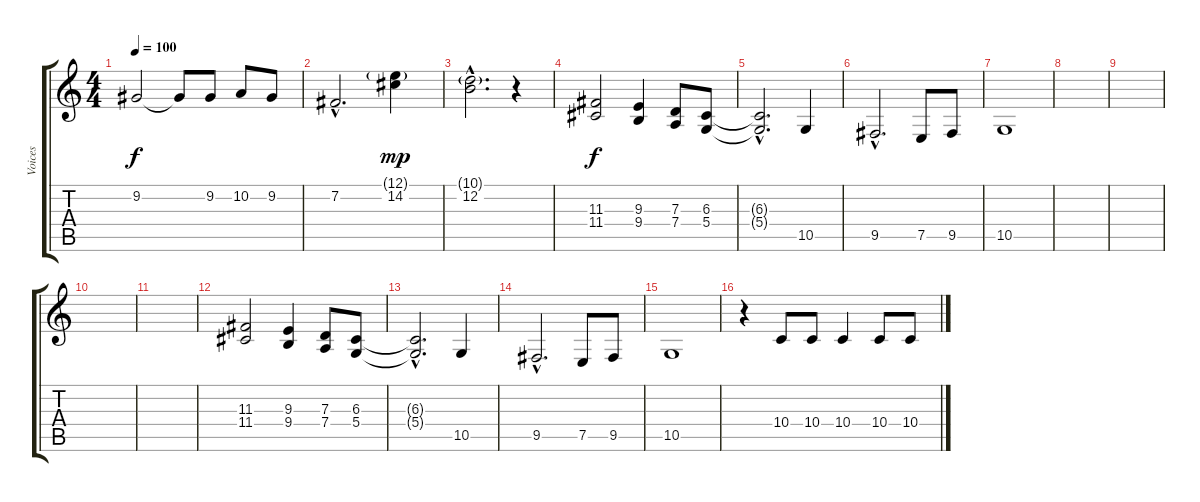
\track ("Voices" "Voices") {instrument synthvoice}
\staff {score tabs}
\tuning (E4 B3 G3 D3 A2 E2) {hide}
\ts (4 4)
\tempo 100
\clef g2
\ks c
9.2{t}.2{dy f} 9.2{t}.8 9.2.8 10.2.8 9.2.8 |
7.2{hac}.2{d} (12.1{g} 14.2).4{dy mp} |
(10.1{g hac} 12.2{hac}).2{d} r.4 |
(11.3 11.4).2{dy f} (9.3 9.4).4 (7.3 7.4).8 (6.3 5.4).8 |
(6.3{hac t} 5.4{hac t}).2{d} 10.5.4 |
9.5{hac}.2{d} 7.5.8 9.5.8 |
10.5.1 |
|
|
|
|
(11.3 11.4).2 (9.3 9.4).4 (7.3 7.4).8 (6.3 5.4).8 |
(6.3{hac t} 5.4{hac t}).2{d} 10.5.4 |
9.5{hac}.2{d} 7.5.8 9.5.8 |
10.5.1 |
r.4 10.4.8 10.4.8 10.4.4 10.4.8 10.4.8
